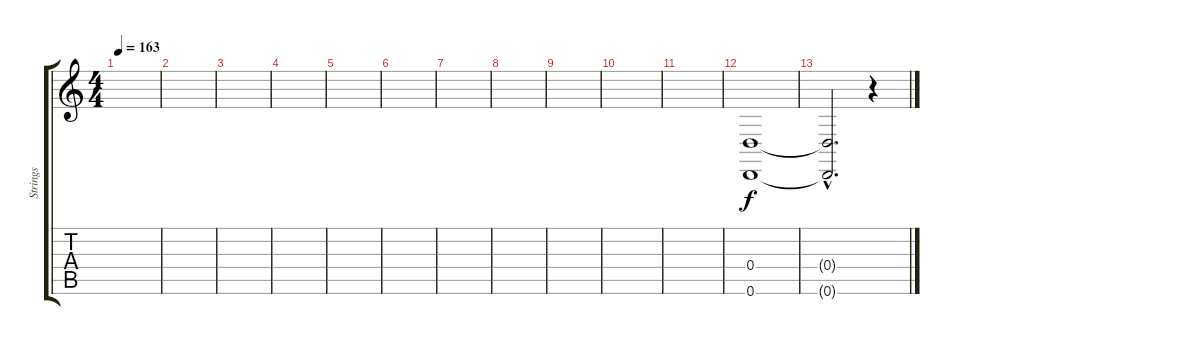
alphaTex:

\track ("Strings" "Strings") {instrument stringensemble1}
\staff {score tabs}
\tuning (E4 B3 G3 D3 A2 D2) {hide}
\ts (4 4)
\tempo 163
\clef g2
\ks c
|
|
|
|
|
|
|
|
|
|
|
(0.4 0.6).1 |
(0.4{hac t} 0.6{hac t}).2{d} r.4
